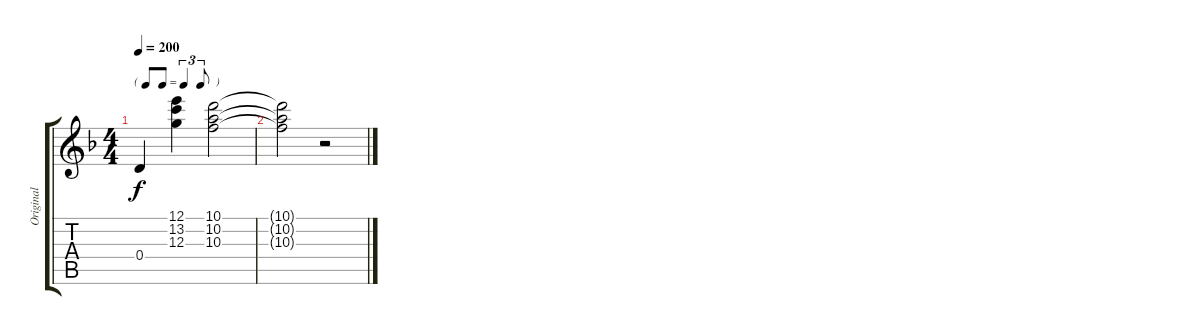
\track ("Original" "Original") {instrument electricguitarjazz}
\staff {score tabs}
\tuning (E4 B3 G3 D3 A2 E2) {hide}
\ts (4 4)
\tf triplet8th
\tempo 200
\clef g2
\ks dminor
0.4.4{dy f} (12.1 13.2 12.3).4 (10.1 10.2 10.3).2 |
(10.1{t} 10.2{t} 10.3{t}).2 r.2
